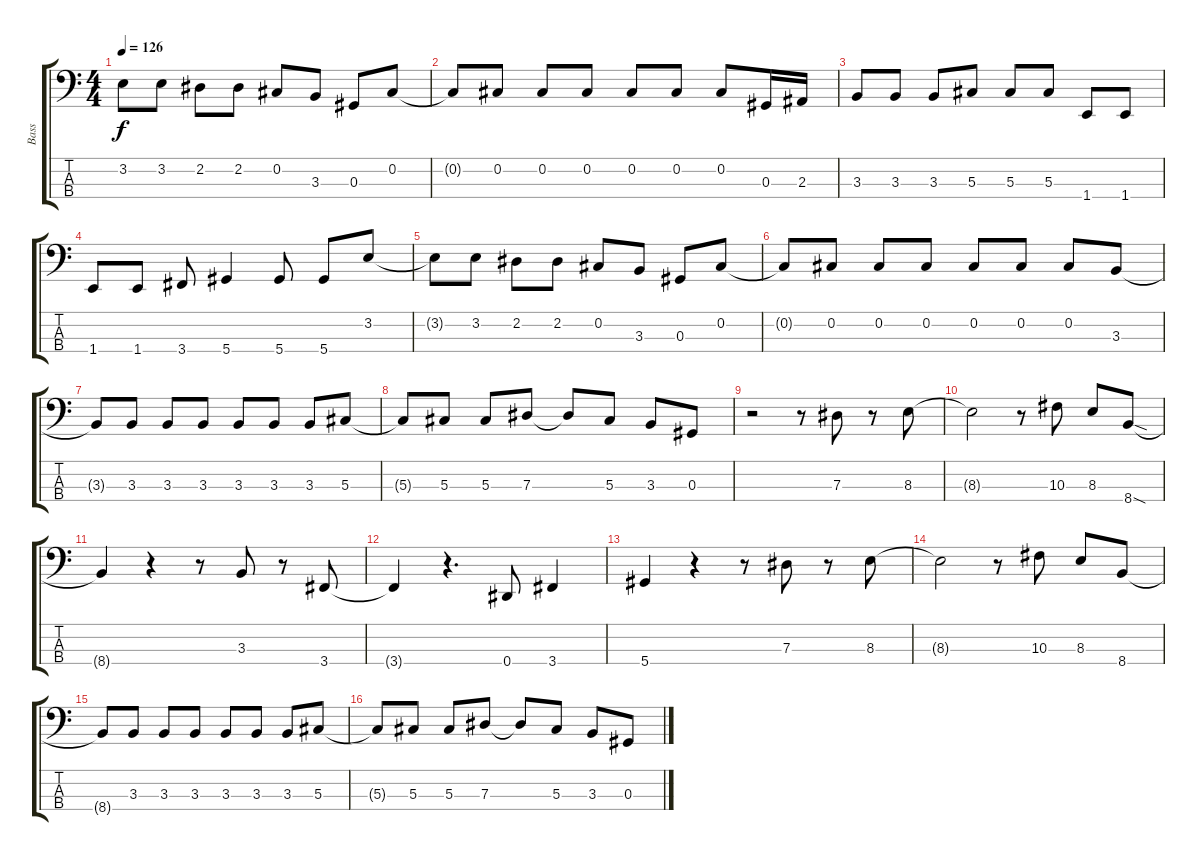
\track ("Bass" "Bass") {instrument electricbassfinger}
\staff {score tabs}
\tuning (Gb2 Db2 Ab1 Eb1) {hide}
\ts (4 4)
\tempo 126
\clef f4
\ks c
3.2.8{dy f} 3.2.8 2.2.8 2.2.8 0.2.8 3.3.8 0.3.8 0.2.8 |
0.2{t}.8 0.2.8 0.2.8 0.2.8 0.2.8 0.2.8 0.2.8 0.3.16 2.3.16 |
3.3.8 3.3.8 3.3.8 5.3.8 5.3.8 5.3.8 1.4.8 1.4.8 |
1.4.8 1.4.8 3.4.8 5.4.4 5.4.8 5.4.8 3.2.8 |
3.2{t}.8 3.2.8 2.2.8 2.2.8 0.2.8 3.3.8 0.3.8 0.2.8 |
0.2{t}.8 0.2.8 0.2.8 0.2.8 0.2.8 0.2.8 0.2.8 3.3.8 |
3.3{t}.8 3.3.8 3.3.8 3.3.8 3.3.8 3.3.8 3.3.8 5.3.8 |
5.3{t}.8 5.3.8 5.3.8 7.3.8 7.3{t}.8 5.3.8 3.3.8 0.3.8 |
r.2 r.8 7.3.8 r.8 8.3.8 |
8.3{t}.2 r.8 10.3.8 8.3.8 8.4{sod}.8 |
8.4{t}.4 r.4 r.8 3.3.8 r.8 3.4.8 |
3.4{t}.4 r.4{d} 0.4.8 3.4.4 |
5.4.4 r.4 r.8 7.3.8 r.8 8.3.8 |
8.3{t}.2 r.8 10.3.8 8.3.8 8.4.8 |
8.4{t}.8 3.3.8 3.3.8 3.3.8 3.3.8 3.3.8 3.3.8 5.3.8 |
5.3{t}.8 5.3.8 5.3.8 7.3.8 7.3{t}.8 5.3.8 3.3.8 0.3.8
